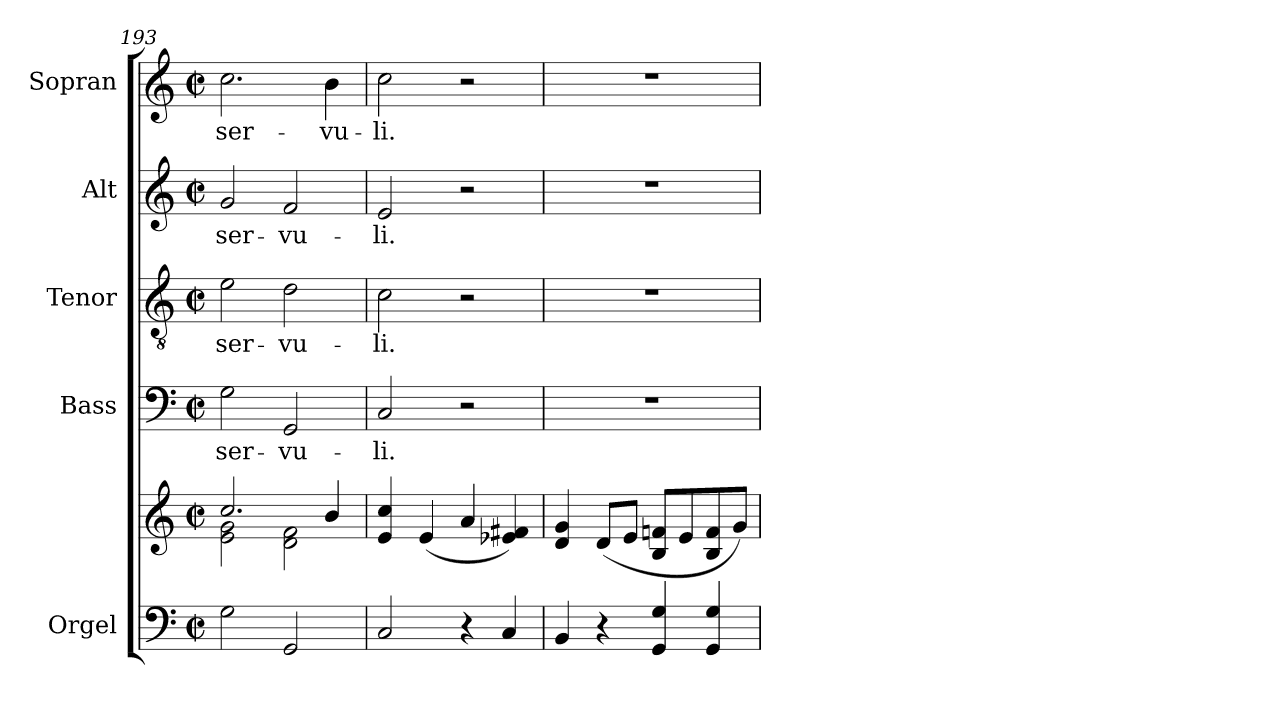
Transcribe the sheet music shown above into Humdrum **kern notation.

**kern	**kern	**kern	**text	**kern	**text	**kern	**text	**kern	**text
*part5	*part5	*part4	*part4	*part3	*part3	*part2	*part2	*part1	*part1
*staff6	*staff5	*staff4	*staff4	*staff3	*staff3	*staff2	*staff2	*staff1	*staff1
*I"Orgel	*	*I"Bass	*	*I"Tenor	*	*I"Alt	*	*I"Sopran	*
*I'Org.	*	*I'B.	*	*I'T.	*	*I'A.	*	*I'S.	*
!!LO:LB:g=z
*clefF4	*clefG2	*clefF4	*	*clefGv2	*	*clefG2	*	*clefG2	*
*k[]	*k[]	*k[]	*	*k[]	*	*k[]	*	*k[]	*
*C:	*C:	*C:	*	*C:	*	*C:	*	*C:	*
*M2/2	*M2/2	*M2/2	*	*M2/2	*	*M2/2	*	*M2/2	*
*met(c|)	*met(c|)	*met(c|)	*	*met(c|)	*	*met(c|)	*	*met(c|)	*
=193	=193	=193	=193	=193	=193	=193	=193	=193	=193
*	*^	*	*	*	*	*	*	*	*
!	!	!	!	!LO:LY:b	!	!LO:LY:b	!	!LO:LY:b	!	!LO:LY:b
2G\	2.cc/	2e\ 2g\	2G\	ser-	2e\	ser-	2g/	ser-	2.cc\	ser-
!	!	!	!	!LO:LY:b	!	!LO:LY:b	!	!LO:LY:b	!	!
2GG/	.	2d\ 2f\	2GG/	-vu-	2d\	-vu-	2f/	-vu-	.	.
!	!	!	!	!	!	!	!	!	!	!LO:LY:b
.	4b/	.	.	.	.	.	.	.	4b\	-vu-
*	*v	*v	*	*	*	*	*	*	*	*
=194	=194	=194	=194	=194	=194	=194	=194	=194	=194
!	!	!	!LO:LY:b	!	!LO:LY:b	!	!LO:LY:b	!	!LO:LY:b
2C/	4e/ 4cc/	2C/	-li.	2c\	-li.	2e/	-li.	2cc\	-li.
.	(<4e/	.	.	.	.	.	.	.	.
4r	4a/	2r	.	2r	.	2r	.	2r	.
4C/	4e-X/ 4f#X/)	.	.	.	.	.	.	.	.
=195	=195	=195	=195	=195	=195	=195	=195	=195	=195
4BB/	4d/ 4g/	1r	.	1r	.	1r	.	1r	.
4r	(<8d/L	.	.	.	.	.	.	.	.
.	8e/J	.	.	.	.	.	.	.	.
4GG/ 4G/	8B/ 8fn/L	.	.	.	.	.	.	.	.
.	8e/	.	.	.	.	.	.	.	.
4GG/ 4G/	8B/ 8f/	.	.	.	.	.	.	.	.
.	8g/J)	.	.	.	.	.	.	.	.
=	=	=	=	=	=	=	=	=	=
*-	*-	*-	*-	*-	*-	*-	*-	*-	*-
